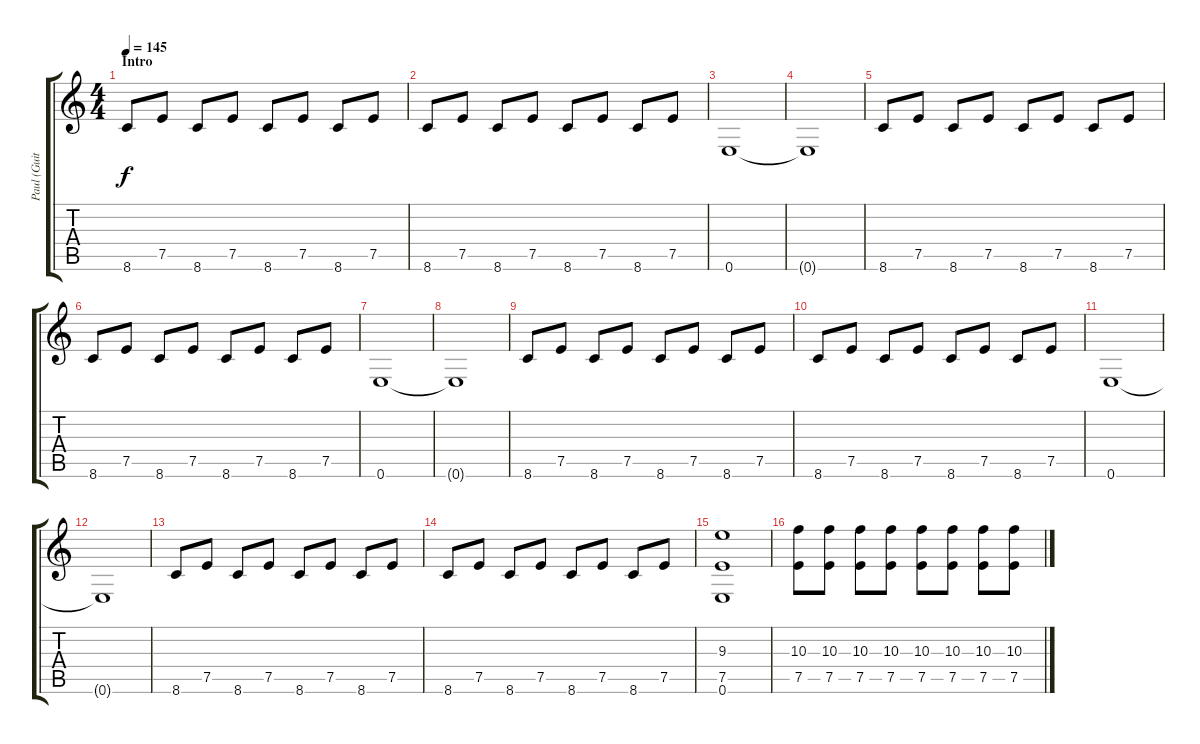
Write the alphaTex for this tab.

\track ("Paul (Guitar)" "Paul (Guit") {instrument overdrivenguitar}
\staff {score tabs}
\tuning (E4 B3 G3 D3 A2 E2) {hide}
\ts (4 4)
\section ("" "Intro")
\tempo 145
\clef g2
\ks c
8.6.8{dy f instrument overdrivenguitar} 7.5.8 8.6.8 7.5.8 8.6.8 7.5.8 8.6.8 7.5.8 |
8.6.8 7.5.8 8.6.8 7.5.8 8.6.8 7.5.8 8.6.8 7.5.8 |
0.6.1 |
0.6{t}.1 |
8.6.8 7.5.8 8.6.8 7.5.8 8.6.8 7.5.8 8.6.8 7.5.8 |
8.6.8 7.5.8 8.6.8 7.5.8 8.6.8 7.5.8 8.6.8 7.5.8 |
0.6.1 |
0.6{t}.1 |
8.6.8 7.5.8 8.6.8 7.5.8 8.6.8 7.5.8 8.6.8 7.5.8 |
8.6.8 7.5.8 8.6.8 7.5.8 8.6.8 7.5.8 8.6.8 7.5.8 |
0.6.1 |
0.6{t}.1 |
8.6.8 7.5.8 8.6.8 7.5.8 8.6.8 7.5.8 8.6.8 7.5.8 |
8.6.8 7.5.8 8.6.8 7.5.8 8.6.8 7.5.8 8.6.8 7.5.8 |
(9.3 7.5 0.6).1 |
(10.3 7.5).8 (10.3 7.5).8 (10.3 7.5).8 (10.3 7.5).8 (10.3 7.5).8 (10.3 7.5).8 (10.3 7.5).8 (10.3 7.5).8
